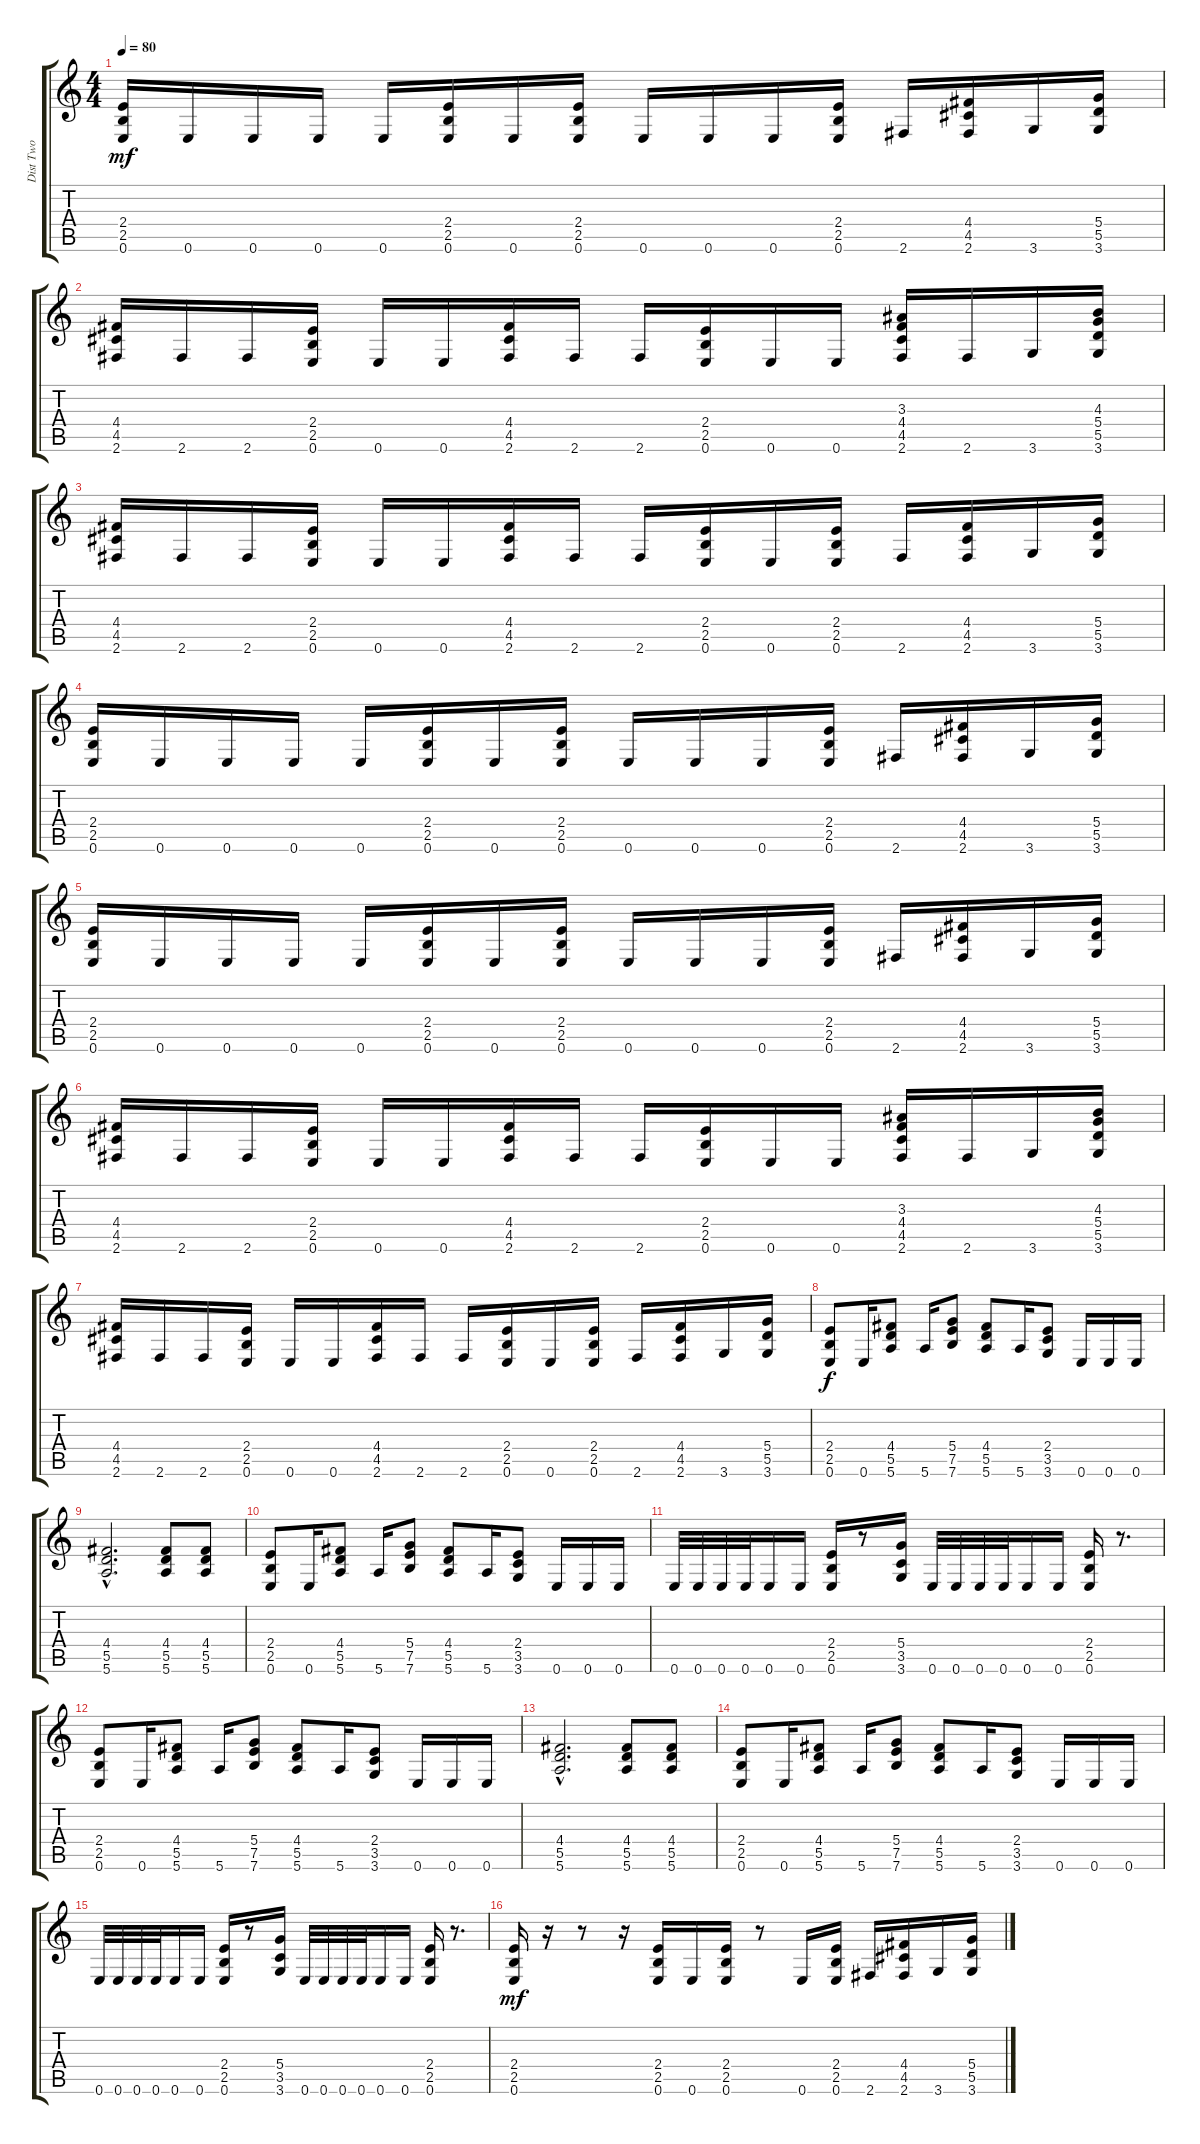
\track ("Dist Two" "Dist Two") {instrument overdrivenguitar}
\staff {score tabs}
\tuning (E4 B3 G3 D3 A2 E2) {hide}
\ts (4 4)
\tempo 80
\clef g2
\ks c
(2.4 2.5 0.6).16{dy mf} 0.6.16 0.6.16 0.6.16 0.6.16 (2.4 2.5 0.6).16 0.6.16 (2.4 2.5 0.6).16 0.6.16 0.6.16 0.6.16 (2.4 2.5 0.6).16 2.6.16 (4.4 4.5 2.6).16 3.6.16 (5.4 5.5 3.6).16 |
(4.4 4.5 2.6).16 2.6.16 2.6.16 (2.4 2.5 0.6).16 0.6.16 0.6.16 (4.4 4.5 2.6).16 2.6.16 2.6.16 (2.4 2.5 0.6).16 0.6.16 0.6.16 (3.3 4.4 4.5 2.6).16 2.6.16 3.6.16 (4.3 5.4 5.5 3.6).16 |
(4.4 4.5 2.6).16 2.6.16 2.6.16 (2.4 2.5 0.6).16 0.6.16 0.6.16 (4.4 4.5 2.6).16 2.6.16 2.6.16 (2.4 2.5 0.6).16 0.6.16 (2.4 2.5 0.6).16 2.6.16 (4.4 4.5 2.6).16 3.6.16 (5.4 5.5 3.6).16 |
(2.4 2.5 0.6).16 0.6.16 0.6.16 0.6.16 0.6.16 (2.4 2.5 0.6).16 0.6.16 (2.4 2.5 0.6).16 0.6.16 0.6.16 0.6.16 (2.4 2.5 0.6).16 2.6.16 (4.4 4.5 2.6).16 3.6.16 (5.4 5.5 3.6).16 |
(2.4 2.5 0.6).16 0.6.16 0.6.16 0.6.16 0.6.16 (2.4 2.5 0.6).16 0.6.16 (2.4 2.5 0.6).16 0.6.16 0.6.16 0.6.16 (2.4 2.5 0.6).16 2.6.16 (4.4 4.5 2.6).16 3.6.16 (5.4 5.5 3.6).16 |
(4.4 4.5 2.6).16 2.6.16 2.6.16 (2.4 2.5 0.6).16 0.6.16 0.6.16 (4.4 4.5 2.6).16 2.6.16 2.6.16 (2.4 2.5 0.6).16 0.6.16 0.6.16 (3.3 4.4 4.5 2.6).16 2.6.16 3.6.16 (4.3 5.4 5.5 3.6).16 |
(4.4 4.5 2.6).16 2.6.16 2.6.16 (2.4 2.5 0.6).16 0.6.16 0.6.16 (4.4 4.5 2.6).16 2.6.16 2.6.16 (2.4 2.5 0.6).16 0.6.16 (2.4 2.5 0.6).16 2.6.16 (4.4 4.5 2.6).16 3.6.16 (5.4 5.5 3.6).16 |
(2.4 2.5 0.6).8{dy f volume 8} 0.6.16 (4.4 5.5 5.6).8 5.6.16 (5.4 7.5 7.6).8 (4.4 5.5 5.6).8 5.6.16 (2.4 3.5 3.6).8 0.6.16 0.6.16 0.6.16 |
(4.4{hac} 5.5{hac} 5.6{hac}).2{d} (4.4 5.5 5.6).8 (4.4 5.5 5.6).8 |
(2.4 2.5 0.6).8 0.6.16 (4.4 5.5 5.6).8 5.6.16 (5.4 7.5 7.6).8 (4.4 5.5 5.6).8 5.6.16 (2.4 3.5 3.6).8 0.6.16 0.6.16 0.6.16 |
0.6.32 0.6.32 0.6.32 0.6.32 0.6.16 0.6.16 (2.4 2.5 0.6).16 r.8 (5.4 3.5 3.6).16 0.6.32 0.6.32 0.6.32 0.6.32 0.6.16 0.6.16 (2.4 2.5 0.6).16 r.8{d} |
(2.4 2.5 0.6).8 0.6.16 (4.4 5.5 5.6).8 5.6.16 (5.4 7.5 7.6).8 (4.4 5.5 5.6).8 5.6.16 (2.4 3.5 3.6).8 0.6.16 0.6.16 0.6.16 |
(4.4{hac} 5.5{hac} 5.6{hac}).2{d} (4.4 5.5 5.6).8 (4.4 5.5 5.6).8 |
(2.4 2.5 0.6).8 0.6.16 (4.4 5.5 5.6).8 5.6.16 (5.4 7.5 7.6).8 (4.4 5.5 5.6).8 5.6.16 (2.4 3.5 3.6).8 0.6.16 0.6.16 0.6.16 |
0.6.32 0.6.32 0.6.32 0.6.32 0.6.16 0.6.16 (2.4 2.5 0.6).16 r.8 (5.4 3.5 3.6).16 0.6.32 0.6.32 0.6.32 0.6.32 0.6.16 0.6.16 (2.4 2.5 0.6).16 r.8{d} |
(2.4 2.5 0.6).16{dy mf volume 12} r.16 r.8 r.16 (2.4 2.5 0.6).16 0.6.16 (2.4 2.5 0.6).16 r.8 0.6.16 (2.4 2.5 0.6).16 2.6.16 (4.4 4.5 2.6).16 3.6.16 (5.4 5.5 3.6).16
